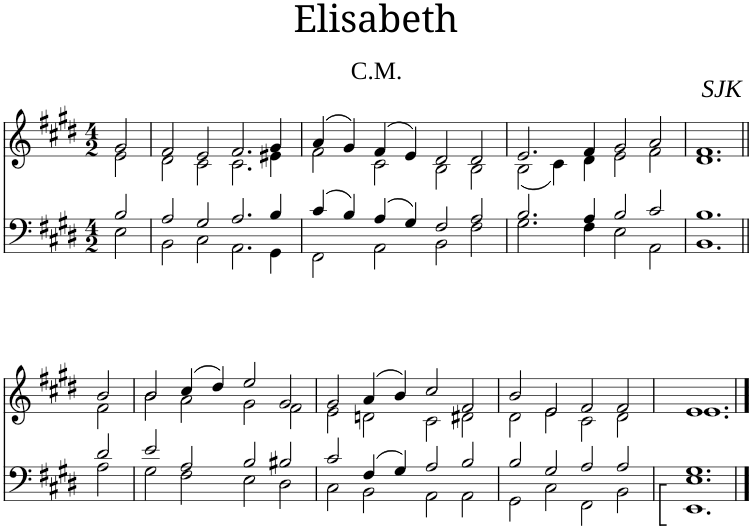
**kern	**kern
*part1	*part1
*staff2	*staff1
*I"Piano	*
*I'Pno	*
*clefF4	*clefG2
*k[f#c#g#d#]	*k[f#c#g#d#]
*M4/2	*M4/2
=1	=1
*^	*^
2B/	2E\	2g#/	2e\
=2	=2	=2	=2
2A/	2BB\	2f#/	2d#\
2G#/	2C#\	2e/	2c#\
2.A/	2.AA\	2.f#/	2.c#\
4B/	4GG#\	4g#/	4e#X\
=3	=3	=3	=3
4c#/	2FF#\	(4a/	2f#\
4B/	.	4g#/)	.
4A/	2AA\	(4f#/	2c#\
4G#/	.	4e/)	.
2F#/	2BB\	2d#/	2B\
2A/	2F#\	2d#/	2B\
=4	=4	=4	=4
2.B/	2.G#\	2.e/	(2B\
.	.	.	4c#\)
4A/	4F#\	4f#/	4d#\
2B/	2E\	2g#/	2e\
2c#/	2AA\	2a/	2f#\
=5	=5	=5	=5
1.B	1.BB	1.f#	1.d#
!!LO:LB:g=z	!!
=6||	=6||	=6||	=6||
2d#/	2A\	2b/	2f#\
=7	=7	=7	=7
2e/	2G#\	2b/	2b\
2A/	2F#\	(4cc#/	2a\
.	.	4dd#/)	.
2B/	2E\	2ee/	2g#\
2B#X/	2D#\	2g#/	2f#\
=8	=8	=8	=8
2c#/	2C#\	2g#/	2e\
4F#/	2BB\	(4a/	2dn\
4G#/	.	4b/)	.
2A/	2AA\	2cc#/	2c#\
2B/	2AA\	2f#/	2d#X\
=9	=9	=9	=9
2B/	2GG#\	2b/	2d#\
2G#/	2C#\	2e/	2e\
2A/	2FF#\	2f#/	2c#\
2A/	2BB\	2f#/	2d#\
=10	=10	=10	=10
1.G#	1.EE: 1.E:	1.e	1.e
*v	*v	*	*
*	*v	*v
==	==
*-	*-
